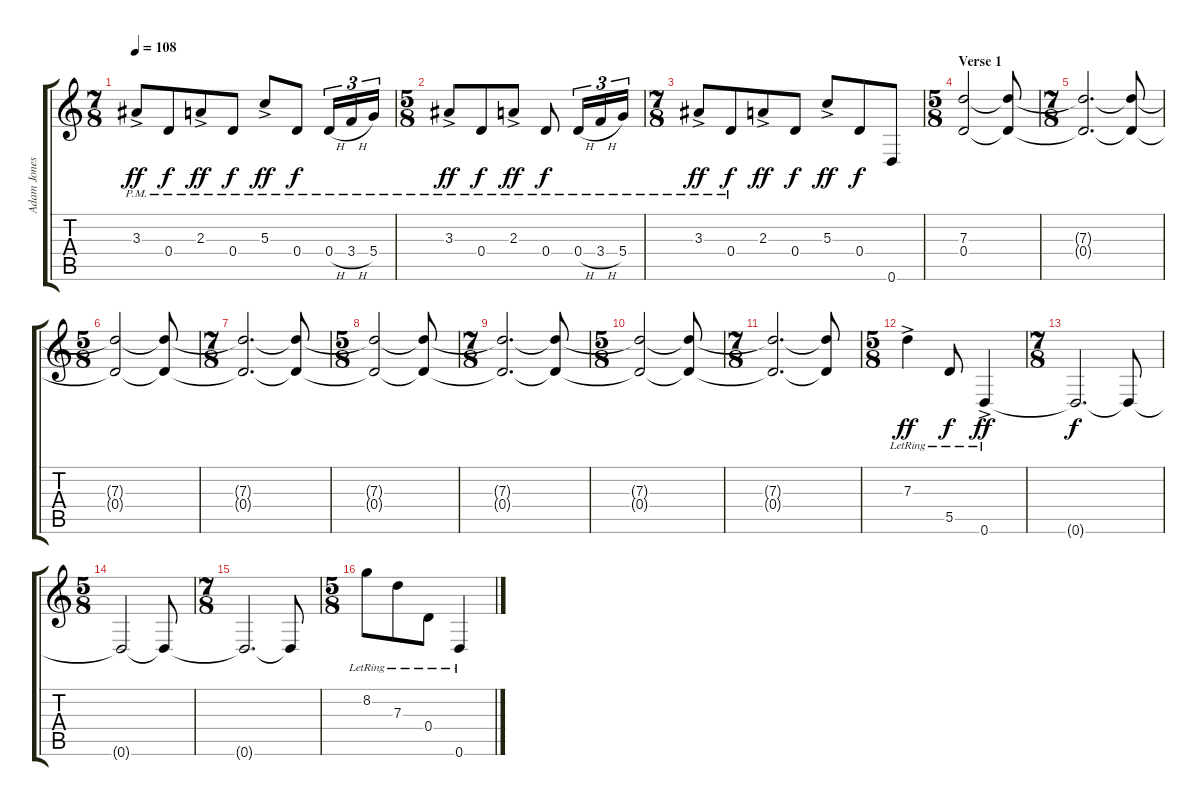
\track ("Adam Jones (Guitar I)" "Adam Jones") {instrument distortionguitar}
\staff {score tabs}
\tuning (E4 B3 G3 D3 A2 D2) {hide}
\ts (7 8)
\tempo 108
\clef g2
\ks c
3.3{ac pm}.8{dy ff} 0.4{pm}.8{dy f} 2.3{ac pm}.8{dy ff} 0.4{pm}.8{dy f} 5.3{ac pm}.8{dy ff} 0.4{pm}.8{dy f} 0.4{h pm}.16{tu (3 2)} 3.4{h pm}.16{tu (3 2)} 5.4{pm}.16{tu (3 2)} |
\ts (5 8)
3.3{ac pm}.8{dy ff} 0.4{pm}.8{dy f} 2.3{ac pm}.8{dy ff} 0.4{pm}.8{dy f} 0.4{h pm}.16{tu (3 2)} 3.4{h pm}.16{tu (3 2)} 5.4{pm}.16{tu (3 2)} |
\ts (7 8)
3.3{ac pm}.8{dy ff} 0.4{pm}.8{dy f} 2.3{ac}.8{dy ff} 0.4.8{dy f} 5.3{ac}.8{dy ff} 0.4.8{dy f} 0.6.8 |
\ts (5 8)
\section ("" "Verse 1")
(7.3 0.4).2 (7.3{t} 0.4{t}).8 |
\ts (7 8)
(7.3{t} 0.4{t}).2{d} (7.3{t} 0.4{t}).8 |
\ts (5 8)
(7.3{t} 0.4{t}).2 (7.3{t} 0.4{t}).8 |
\ts (7 8)
(7.3{t} 0.4{t}).2{d} (7.3{t} 0.4{t}).8 |
\ts (5 8)
(7.3{t} 0.4{t}).2 (7.3{t} 0.4{t}).8 |
\ts (7 8)
(7.3{t} 0.4{t}).2{d} (7.3{t} 0.4{t}).8 |
\ts (5 8)
(7.3{t} 0.4{t}).2 (7.3{t} 0.4{t}).8 |
\ts (7 8)
(7.3{t} 0.4{t}).2{d} (7.3{t} 0.4{t}).8 |
\ts (5 8)
7.3{ac lr}.4{dy ff} 5.5{lr}.8{dy f} 0.6{ac lr}.4{dy ff} |
\ts (7 8)
0.6{t}.2{d dy f} 0.6{t}.8 |
\ts (5 8)
0.6{t}.2 0.6{t}.8 |
\ts (7 8)
0.6{t}.2{d} 0.6{t}.8 |
\ts (5 8)
8.2{lr}.8 7.3{lr}.8 0.4{lr}.8 0.6{lr}.4
